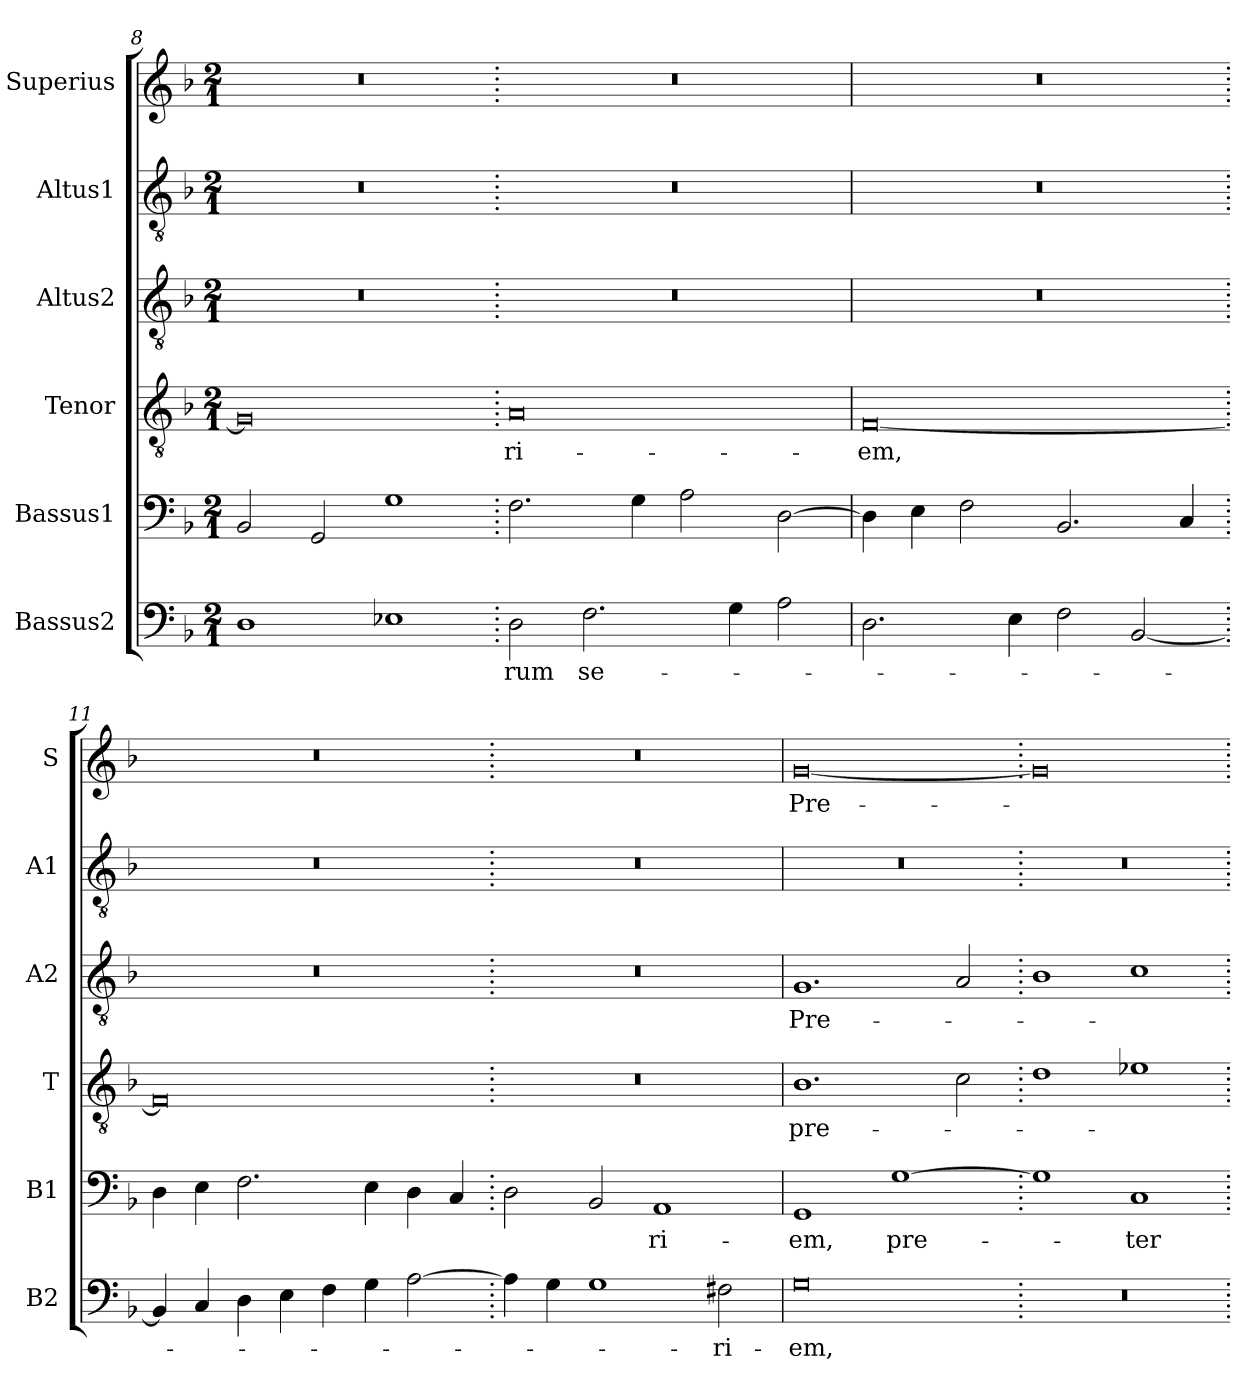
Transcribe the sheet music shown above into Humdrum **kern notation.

**kern	**text	**kern	**text	**kern	**text	**kern	**text	**kern	**kern	**text
*part6	*part6	*part5	*part5	*part4	*part4	*part3	*part3	*part2	*part1	*part1
*staff6	*staff6	*staff5	*staff5	*staff4	*staff4	*staff3	*staff3	*staff2	*staff1	*staff1
*I"Bassus2	*	*I"Bassus1	*	*I"Tenor	*	*I"Altus2	*	*I"Altus1	*I"Superius	*
*I'B2	*	*I'B1	*	*I'T	*	*I'A2	*	*I'A1	*I'S	*
*clefF4	*	*clefF4	*	*clefGv2	*	*clefGv2	*	*clefGv2	*clefG2	*
*k[b-]	*	*k[b-]	*	*k[b-]	*	*k[b-]	*	*k[b-]	*k[b-]	*
*M2/1	*	*M2/1	*	*M2/1	*	*M2/1	*	*M2/1	*M2/1	*
=8	=8	=8	=8	=8	=8	=8	=8	=8	=8	=8
1D	.	2BB-/	.	0G]	.	0r	.	0r	0r	.
.	.	2GG/	.	.	.	.	.	.	.	.
1E-X	.	1G	.	.	.	.	.	.	.	.
=9.	=9.	=9.	=9.	=9.	=9.	=9.	=9.	=9.	=9.	=9.
2D\	-rum	2.F\	.	0A	-ri-	0r	.	0r	0r	.
2.F\	se-	.	.	.	.	.	.	.	.	.
.	.	4G\	.	.	.	.	.	.	.	.
.	.	2A\	.	.	.	.	.	.	.	.
4G\	.	.	.	.	.	.	.	.	.	.
2A\	.	[2D\	.	.	.	.	.	.	.	.
=10	=10	=10	=10	=10	=10	=10	=10	=10	=10	=10
2.D\	.	4D\]	.	[0F	-em,	0r	.	0r	0r	.
.	.	4E\	.	.	.	.	.	.	.	.
.	.	2F\	.	.	.	.	.	.	.	.
4E\	.	.	.	.	.	.	.	.	.	.
2F\	.	2.BB-/	.	.	.	.	.	.	.	.
[2BB-/	.	.	.	.	.	.	.	.	.	.
.	.	4C/	.	.	.	.	.	.	.	.
=11.	=11.	=11.	=11.	=11.	=11.	=11.	=11.	=11.	=11.	=11.
4BB-/]	.	4D\	.	0F]	.	0r	.	0r	0r	.
4C/	.	4E\	.	.	.	.	.	.	.	.
4D\	.	2.F\	.	.	.	.	.	.	.	.
4E\	.	.	.	.	.	.	.	.	.	.
4F\	.	.	.	.	.	.	.	.	.	.
4G\	.	4E\	.	.	.	.	.	.	.	.
[2A\	.	4D\	.	.	.	.	.	.	.	.
.	.	4C/	.	.	.	.	.	.	.	.
=12.	=12.	=12.	=12.	=12.	=12.	=12.	=12.	=12.	=12.	=12.
4A\]	.	2D\	.	0r	.	0r	.	0r	0r	.
4G\	.	.	.	.	.	.	.	.	.	.
1G	.	2BB-/	.	.	.	.	.	.	.	.
.	.	1AA	-ri-	.	.	.	.	.	.	.
2F#X\	-ri-	.	.	.	.	.	.	.	.	.
=13	=13	=13	=13	=13	=13	=13	=13	=13	=13	=13
0G	-em,	1GG	-em,	1.B-	pre-	1.G	Pre-	0r	[0g	Pre-
.	.	[1G	pre-	.	.	.	.	.	.	.
.	.	.	.	2c\	.	2A/	.	.	.	.
=14.	=14.	=14.	=14.	=14.	=14.	=14.	=14.	=14.	=14.	=14.
0r	.	1G]	.	1d	.	1B-	.	0r	0g]	.
.	.	1C	-ter	1e-X	.	1c	.	.	.	.
=.	=.	=.	=.	=.	=.	=.	=.	=.	=.	=.
*-	*-	*-	*-	*-	*-	*-	*-	*-	*-	*-
